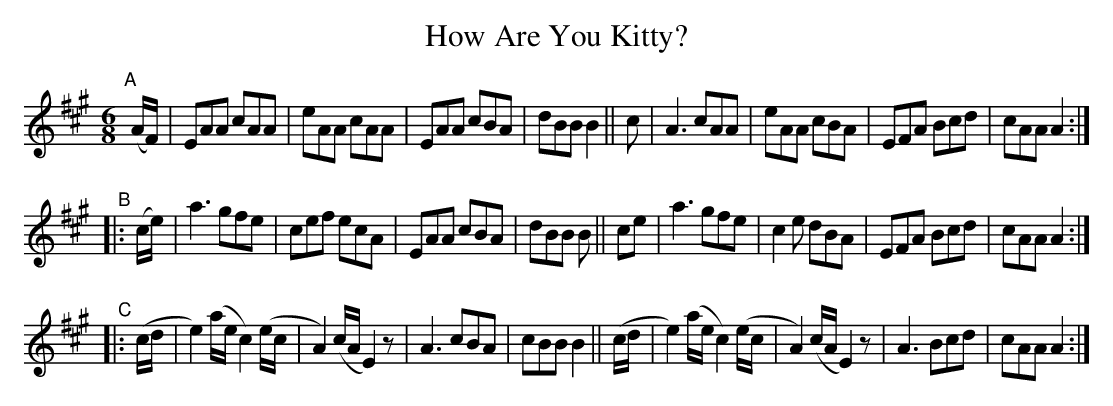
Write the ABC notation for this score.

X:1
T: How Are You Kitty?
M: 6/8
L: 1/8
K: A
"^A"[|] (A/F/) |\
EAA cAA | eAA cAA | EAA cBA | dBB B2 || c |\
 A3 cAA | eAA cBA | EFA Bcd | cAA A2 :|
"^B"|: (c/e/) |\
a3 gfe | cef ecA | EAA cBA | dBB B || ce |\
a3 gfe | c2e dBA | EFA Bcd | cAA A2 :|
"^C"|: (c/d/ |\
e2)(a/e/ c2)(e/c/ | A2)(c/A/ E2)z | A3 cBA | cBB B2 || (c/d/ |\
e2)(a/e/ c2)(e/c/ | A2)(c/A/ E2)z | A3 Bcd | cAA A2 :|
